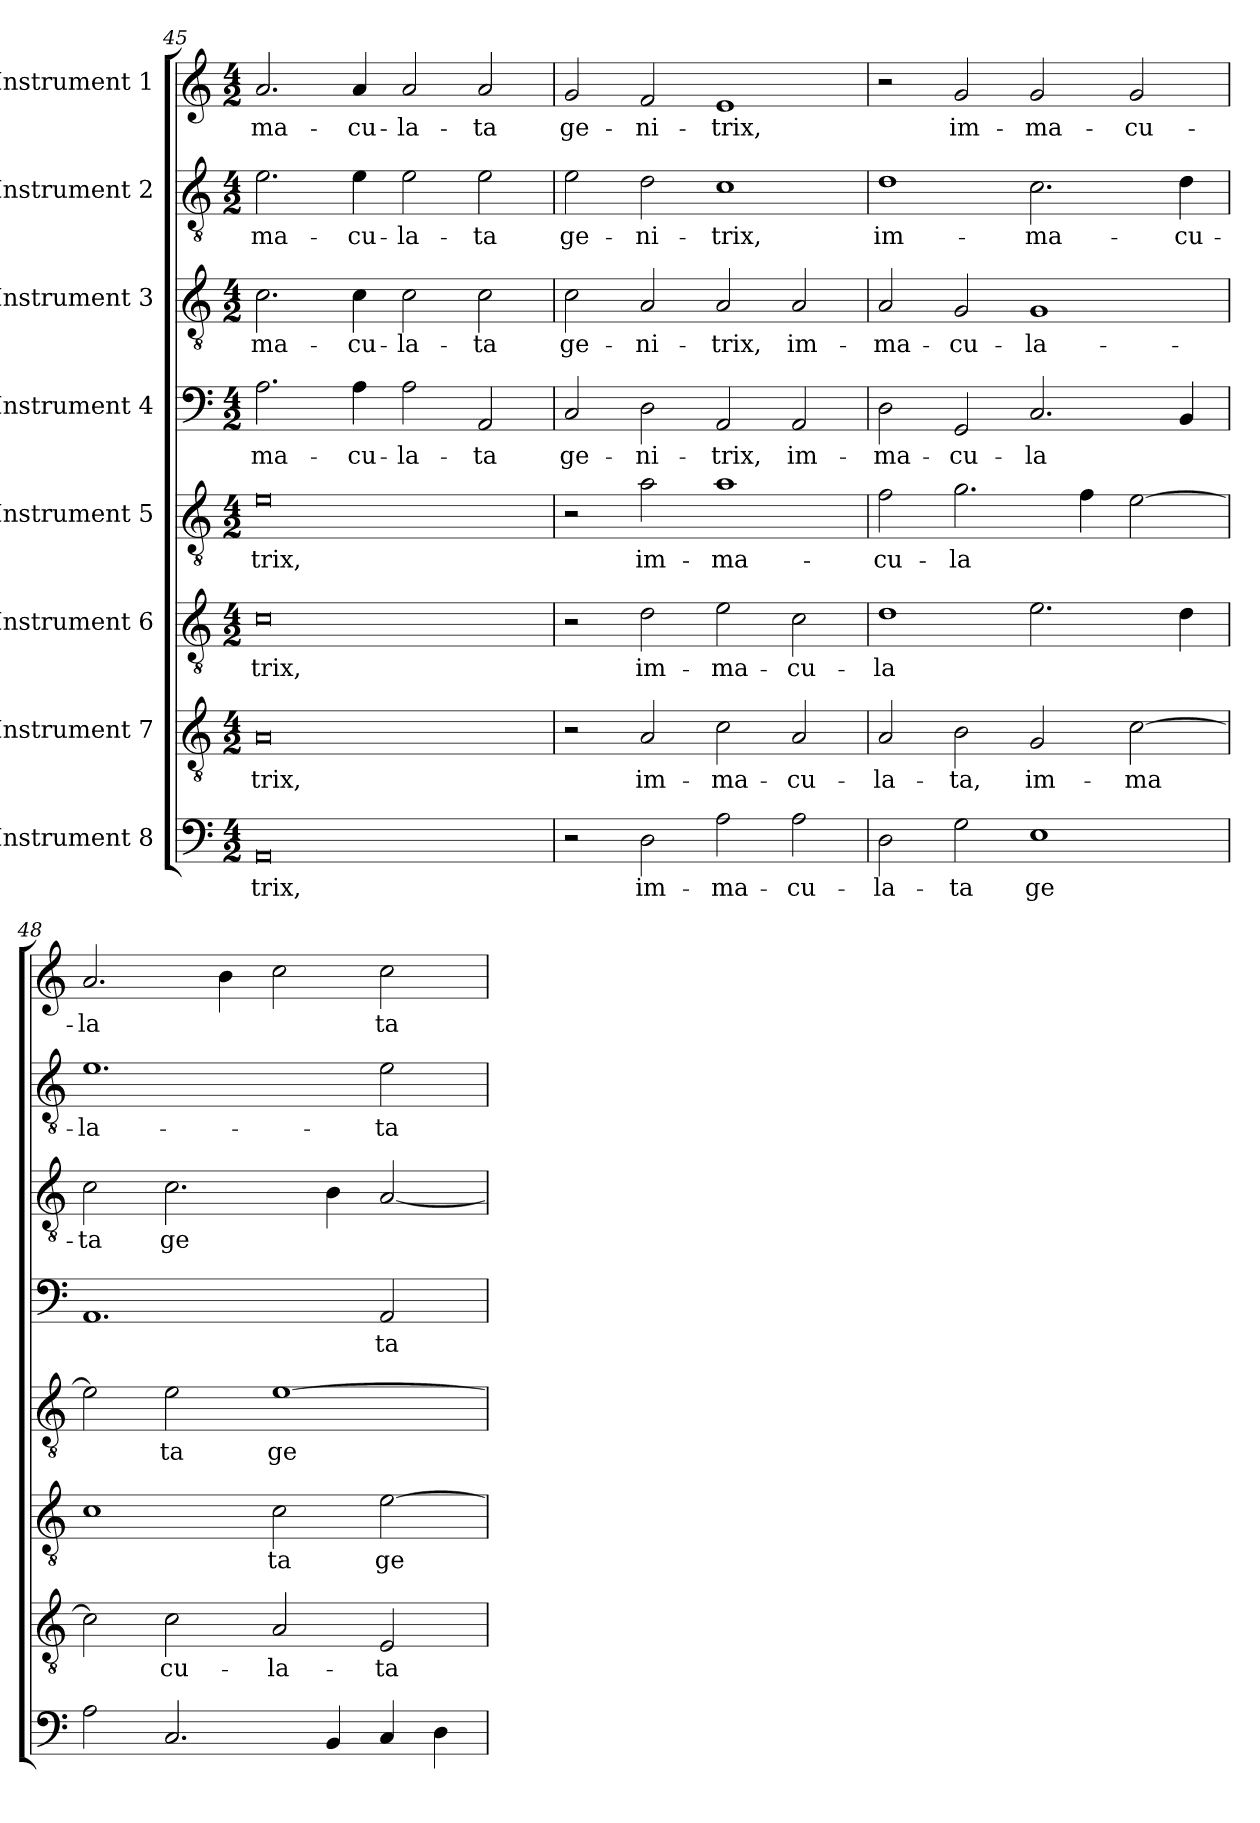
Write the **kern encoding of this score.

**kern	**text	**kern	**text	**kern	**text	**kern	**text	**kern	**text	**kern	**text	**kern	**text	**kern	**text
*part8	*part8	*part7	*part7	*part6	*part6	*part5	*part5	*part4	*part4	*part3	*part3	*part2	*part2	*part1	*part1
*staff8	*staff8	*staff7	*staff7	*staff6	*staff6	*staff5	*staff5	*staff4	*staff4	*staff3	*staff3	*staff2	*staff2	*staff1	*staff1
*I"Instrument 8	*	*I"Instrument 7	*	*I"Instrument 6	*	*I"Instrument 5	*	*I"Instrument 4	*	*I"Instrument 3	*	*I"Instrument 2	*	*I"Instrument 1	*
!!LO:PB:g=z
*clefF4	*	*clefGv2	*	*clefGv2	*	*clefGv2	*	*clefF4	*	*clefGv2	*	*clefGv2	*	*clefG2	*
*k[]	*	*k[]	*	*k[]	*	*k[]	*	*k[]	*	*k[]	*	*k[]	*	*k[]	*
*C:	*	*C:	*	*C:	*	*C:	*	*C:	*	*C:	*	*C:	*	*C:	*
*M4/2	*	*M4/2	*	*M4/2	*	*M4/2	*	*M4/2	*	*M4/2	*	*M4/2	*	*M4/2	*
=45	=45	=45	=45	=45	=45	=45	=45	=45	=45	=45	=45	=45	=45	=45	=45
!	!LO:LY:b:cj	!	!LO:LY:b:cj	!	!LO:LY:b:cj	!	!LO:LY:b:cj	!	!LO:LY:b:cj	!	!LO:LY:b:cj	!	!LO:LY:b:cj	!	!LO:LY:b:cj
0AA	-trix,	0A	-trix,	0c	-trix,	0e	-trix,	2.A\	-ma-	2.c\	-ma-	2.e\	-ma-	2.a/	-ma-
!	!	!	!	!	!	!	!	!	!LO:LY:b:cj	!	!LO:LY:b:cj	!	!LO:LY:b:cj	!	!LO:LY:b:cj
.	.	.	.	.	.	.	.	4A\	-cu-	4c\	-cu-	4e\	-cu-	4a/	-cu-
!	!	!	!	!	!	!	!	!	!LO:LY:b:cj	!	!LO:LY:b:cj	!	!LO:LY:b:cj	!	!LO:LY:b:cj
.	.	.	.	.	.	.	.	2A\	-la-	2c\	-la-	2e\	-la-	2a/	-la-
!	!	!	!	!	!	!	!	!	!LO:LY:b:cj	!	!LO:LY:b:cj	!	!LO:LY:b:cj	!	!LO:LY:b:cj
.	.	.	.	.	.	.	.	2AA/	-ta	2c\	-ta	2e\	-ta	2a/	-ta
=46	=46	=46	=46	=46	=46	=46	=46	=46	=46	=46	=46	=46	=46	=46	=46
!	!	!	!	!	!	!	!	!	!LO:LY:b:cj	!	!LO:LY:b:cj	!	!LO:LY:b:cj	!	!LO:LY:b:cj
2r	.	2r	.	2r	.	2r	.	2C/	ge-	2c\	ge-	2e\	ge-	2g/	ge-
!	!LO:LY:b:cj	!	!LO:LY:b:cj	!	!LO:LY:b:cj	!	!LO:LY:b:cj	!	!LO:LY:b:cj	!	!LO:LY:b:cj	!	!LO:LY:b:cj	!	!LO:LY:b:cj
2D\	im-	2A/	im-	2d\	im-	2a\	im-	2D\	-ni-	2A/	-ni-	2d\	-ni-	2f/	-ni-
!	!LO:LY:b:cj	!	!LO:LY:b:cj	!	!LO:LY:b:cj	!	!LO:LY:b:cj	!	!LO:LY:b:cj	!	!LO:LY:b:cj	!	!LO:LY:b:cj	!	!LO:LY:b:cj
2A\	-ma-	2c\	-ma-	2e\	-ma-	1a	-ma-	2AA/	-trix,	2A/	-trix,	1c	-trix,	1e	-trix,
!	!LO:LY:b:cj	!	!LO:LY:b:cj	!	!LO:LY:b:cj	!	!	!	!LO:LY:b:cj	!	!LO:LY:b:cj	!	!	!	!
2A\	-cu-	2A/	-cu-	2c\	-cu-	.	.	2AA/	im-	2A/	im-	.	.	.	.
=47	=47	=47	=47	=47	=47	=47	=47	=47	=47	=47	=47	=47	=47	=47	=47
!	!LO:LY:b:cj	!	!LO:LY:b:cj	!	!LO:LY:b:cj	!	!LO:LY:b:cj	!	!LO:LY:b:cj	!	!LO:LY:b:cj	!	!LO:LY:b:cj	!	!
2D\	-la-	2A/	-la-	1d	-la-	2f\	-cu-	2D\	-ma-	2A/	-ma-	1d	im-	2r	.
!	!LO:LY:b:cj	!	!LO:LY:b:cj	!	!	!	!LO:LY:b:cj	!	!LO:LY:b:cj	!	!LO:LY:b:cj	!	!	!	!LO:LY:b:cj
2G\	-ta	2B\	-ta,	.	.	2.g\	-la-	2GG/	-cu-	2G/	-cu-	.	.	2g/	im-
!	!LO:LY:b:cj	!	!LO:LY:b:cj	!	!LO:LY:b:cj	!	!	!	!LO:LY:b:cj	!	!LO:LY:b:cj	!	!LO:LY:b:cj	!	!LO:LY:b:cj
1E	ge-	2G/	im-	2.e\	--	.	.	2.C/	-la-	1G	-la-	2.c\	-ma-	2g/	-ma-
!	!	!	!	!	!	!	!LO:LY:b:cj	!	!	!	!	!	!	!	!
.	.	.	.	.	.	4f\	--	.	.	.	.	.	.	.	.
!	!	!	!LO:LY:b:cj	!	!	!	!LO:LY:b:cj	!	!	!	!	!	!	!	!LO:LY:b:cj
.	.	[>2c\	-ma-	.	.	[>2e\	--	.	.	.	.	.	.	2g/	-cu-
!	!	!	!	!	!LO:LY:b:cj	!	!	!	!LO:LY:b:cj	!	!	!	!LO:LY:b:cj	!	!
.	.	.	.	4d\	--	.	.	4BB/	--	.	.	4d\	-cu-	.	.
=48	=48	=48	=48	=48	=48	=48	=48	=48	=48	=48	=48	=48	=48	=48	=48
!	!LO:LY:b:cj	!	!LO:LY:b:cj	!	!LO:LY:b:cj	!	!LO:LY:b:cj	!	!LO:LY:b:cj	!	!LO:LY:b:cj	!	!LO:LY:b:cj	!	!LO:LY:b:cj
2A\	--	2c\]	--	1c	--	2e\]	--	1.AA	--	2c\	-ta	1.e	-la-	2.a/	-la-
!	!LO:LY:b:cj	!	!LO:LY:b:cj	!	!	!	!LO:LY:b:cj	!	!	!	!LO:LY:b:cj	!	!	!	!
2.C/	--	2c\	-cu-	.	.	2e\	-ta	.	.	2.c\	ge-	.	.	.	.
!	!	!	!	!	!	!	!	!	!	!	!	!	!	!	!LO:LY:b:cj
.	.	.	.	.	.	.	.	.	.	.	.	.	.	4b\	--
!	!	!	!LO:LY:b:cj	!	!LO:LY:b:cj	!	!LO:LY:b:cj	!	!	!	!	!	!	!	!LO:LY:b:cj
.	.	2A/	-la-	2c\	-ta	[>1e	ge-	.	.	.	.	.	.	2cc\	--
!	!LO:LY:b:cj	!	!	!	!	!	!	!	!	!	!LO:LY:b:cj	!	!	!	!
4BB/	--	.	.	.	.	.	.	.	.	4B\	--	.	.	.	.
!	!LO:LY:b:cj	!	!LO:LY:b:cj	!	!LO:LY:b:cj	!	!	!	!LO:LY:b:cj	!	!LO:LY:b:cj	!	!LO:LY:b:cj	!	!LO:LY:b:cj
4C/	--	2E/	-ta	[>2e\	ge-	.	.	2AA/	-ta	[<2A/	--	2e\	-ta	2cc\	-ta
!	!LO:LY:b:cj	!	!	!	!	!	!	!	!	!	!	!	!	!	!
4D\	--	.	.	.	.	.	.	.	.	.	.	.	.	.	.
=	=	=	=	=	=	=	=	=	=	=	=	=	=	=	=
*-	*-	*-	*-	*-	*-	*-	*-	*-	*-	*-	*-	*-	*-	*-	*-
